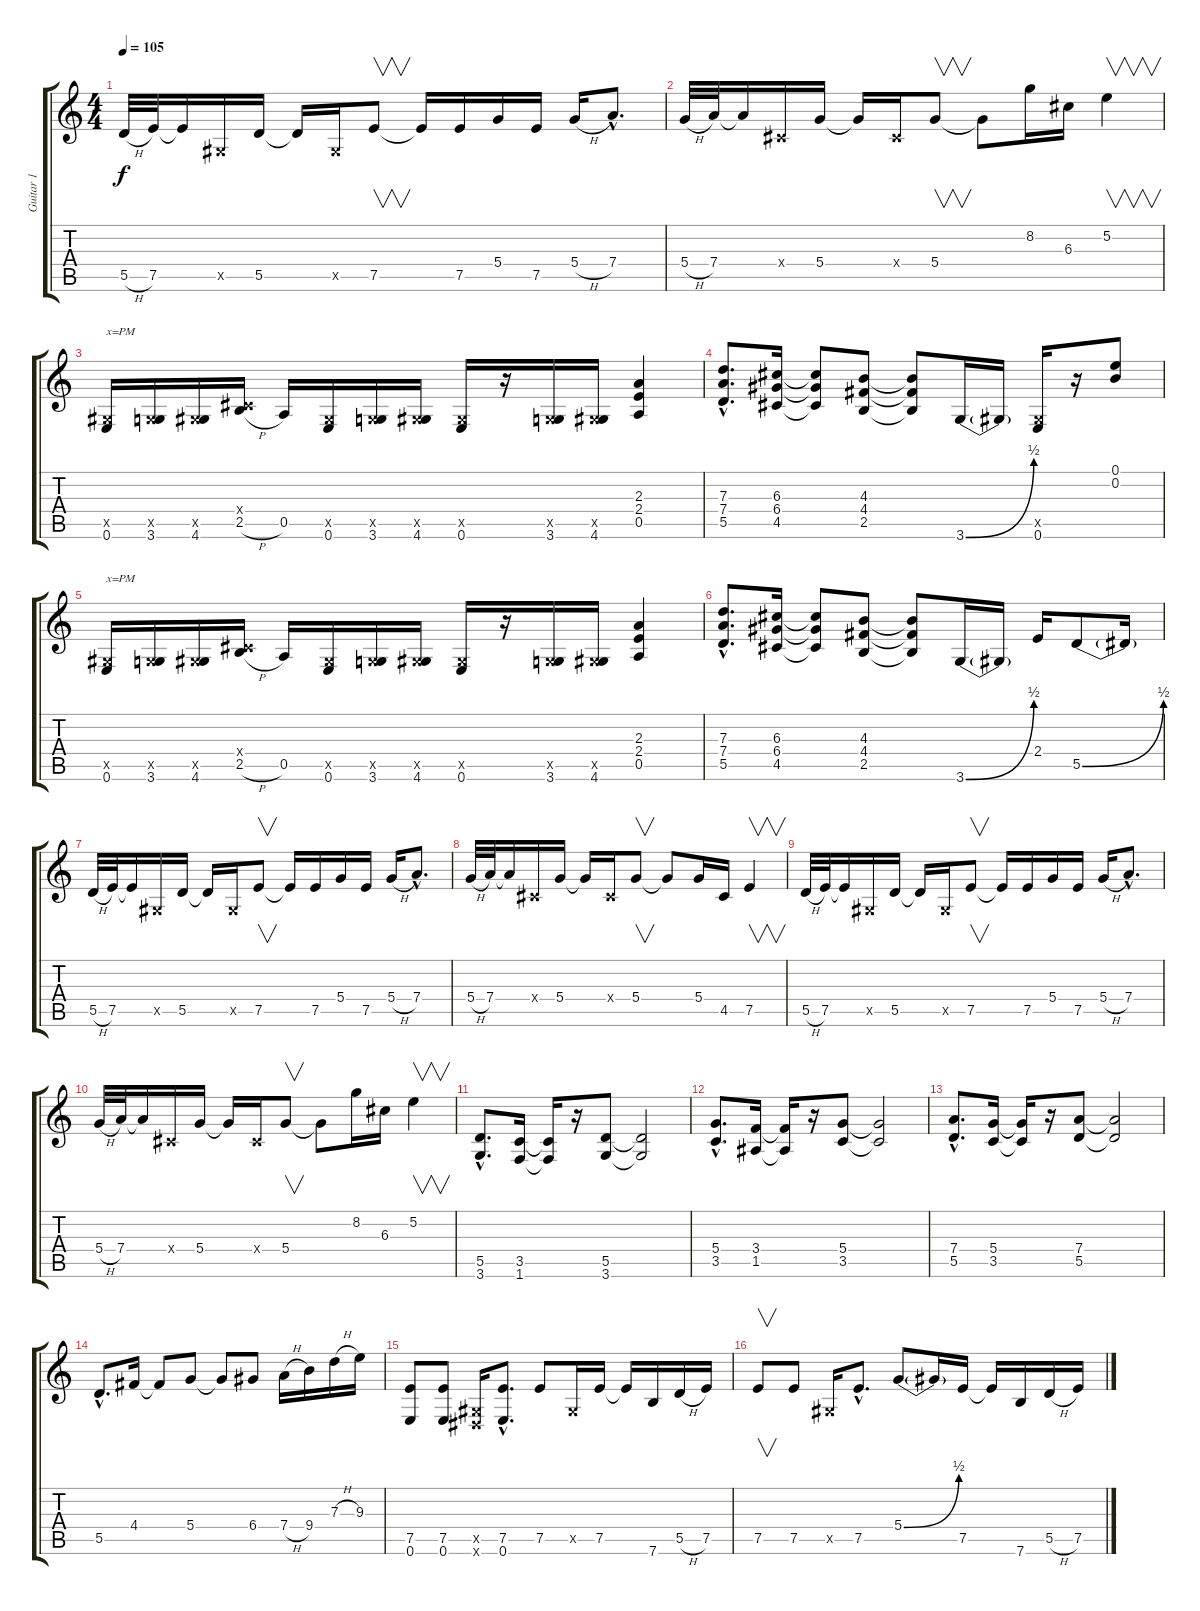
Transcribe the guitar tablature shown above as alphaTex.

\track ("Guitar 1" "Guitar 1") {instrument overdrivenguitar}
\staff {score tabs}
\tuning (E4 B3 G3 D3 A2 E2) {hide}
\ts (4 4)
\tempo 105
\clef g2
\ks c
5.5{h}.32{dy f} 7.5.32 7.5{t}.16 -1.5{x}.16 5.5.16 5.5{t}.16 -1.5{x}.16 7.5.8{v} 7.5{t}.16 7.5.16 5.4.16 7.5.16 5.4{h}.16 7.4{hac}.8{d} |
5.4{h}.32 7.4.32 7.4{t}.16 -1.4{x}.16 5.4.16 5.4{t}.16 -1.4{x}.16 5.4.8{v} 5.4{t}.8 8.2.16 6.3.16 5.2.4{v} |
(-1.5{x} 0.6).16{txt "x=PM"} (-1.5{x} 3.6).16 (-1.5{x} 4.6).16 (-1.4{x} 2.5{h}).16 0.5.16 (-1.5{x} 0.6).16 (-1.5{x} 3.6).16 (-1.5{x} 4.6).16 (-1.5{x} 0.6).16 r.16 (-1.5{x} 3.6).16 (-1.5{x} 4.6).16 (2.3 2.4 0.5).4 |
(7.3{hac} 7.4{hac} 5.5{hac}).8{d} (6.3 6.4 4.5).16 (6.3{t} 6.4{t} 4.5{t}).8 (4.3 4.4 2.5).8 (4.3{t} 4.4{t} 2.5{t}).8 3.6{be (bend 0 0 60 2)}.16 3.6{t}.16 (-1.5{x} 0.6).16 r.16 (0.1 0.2).8 |
(-1.5{x} 0.6).16{txt "x=PM"} (-1.5{x} 3.6).16 (-1.5{x} 4.6).16 (-1.4{x} 2.5{h}).16 0.5.16 (-1.5{x} 0.6).16 (-1.5{x} 3.6).16 (-1.5{x} 4.6).16 (-1.5{x} 0.6).16 r.16 (-1.5{x} 3.6).16 (-1.5{x} 4.6).16 (2.3 2.4 0.5).4 |
(7.3{hac} 7.4{hac} 5.5{hac}).8{d} (6.3 6.4 4.5).16 (6.3{t} 6.4{t} 4.5{t}).8 (4.3 4.4 2.5).8 (4.3{t} 4.4{t} 2.5{t}).8 3.6{be (bend 0 0 60 2)}.16 3.6{t}.16 2.4.16 5.5{be (bend 0 0 60 2)}.8 5.5{t}.16 |
5.5{h}.32 7.5.32 7.5{t}.16 -1.5{x}.16 5.5.16 5.5{t}.16 -1.5{x}.16 7.5.8{v} 7.5{t}.16 7.5.16 5.4.16 7.5.16 5.4{h}.16 7.4{hac}.8{d} |
5.4{h}.32 7.4.32 7.4{t}.16 -1.4{x}.16 5.4.16 5.4{t}.16 -1.4{x}.16 5.4.8{v} 5.4{t}.8 5.4.16 4.5.16 7.5.4{v} |
5.5{h}.32 7.5.32 7.5{t}.16 -1.5{x}.16 5.5.16 5.5{t}.16 -1.5{x}.16 7.5.8{v} 7.5{t}.16 7.5.16 5.4.16 7.5.16 5.4{h}.16 7.4{hac}.8{d} |
5.4{h}.32 7.4.32 7.4{t}.16 -1.4{x}.16 5.4.16 5.4{t}.16 -1.4{x}.16 5.4.8{v} 5.4{t}.8 8.2.16 6.3.16 5.2.4{v} |
(5.5{hac} 3.6{hac}).8{d} (3.5 1.6).16 (3.5{t} 1.6{t}).16 r.16 (5.5 3.6).8 (5.5{t} 3.6{t}).2 |
(5.4{hac} 3.5{hac}).8{d} (3.4 1.5).16 (3.4{t} 1.5{t}).16 r.16 (5.4 3.5).8 (5.4{t} 3.5{t}).2 |
(7.4{hac} 5.5{hac}).8{d} (5.4 3.5).16 (5.4{t} 3.5{t}).16 r.16 (7.4 5.5).8 (7.4{t} 5.5{t}).2 |
5.5{hac}.8{d} 4.4.16 4.4{t}.8 5.4.8 5.4{t}.8 6.4.8 7.4{h}.16 9.4.16 7.3{h}.16 9.3.16 |
(7.5 0.6).8 (7.5 0.6).8 (-1.5{x} -1.6{x}).16 (7.5{hac} 0.6{hac}).8{d} 7.5.8 -1.5{x}.16 7.5.16 7.5{t}.16 7.6.16 5.5{h}.16 7.5.16 |
7.5.8{v} 7.5.8 -1.5{x}.16 7.5{hac}.8{d} 5.4{be (bend 0 0 60 2)}.8 5.4{t}.16 7.5.16 7.5{t}.16 7.6.16 5.5{h}.16 7.5.16
